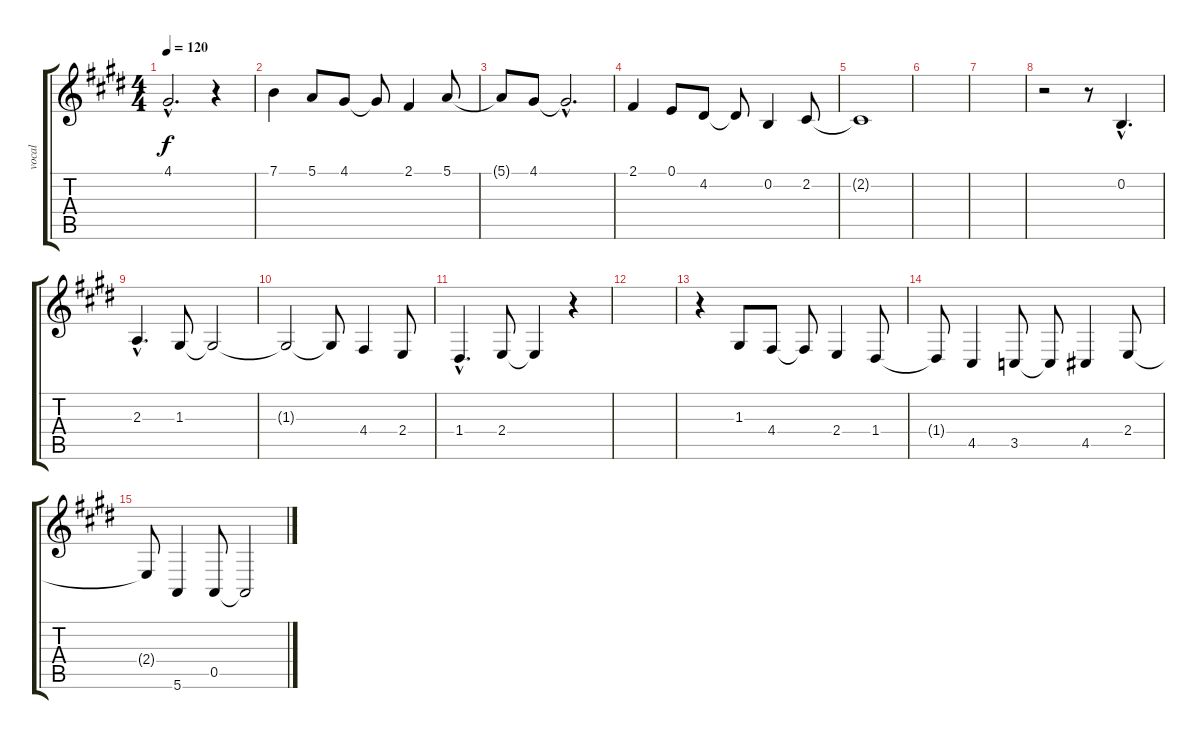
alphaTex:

\track ("vocal" "vocal") {instrument reedorgan}
\staff {score tabs}
\tuning (E4 B3 G3 D3 A2 E2) {hide}
\ts (4 4)
\tempo 120
\clef g2
\ks e
4.1{hac t}.2{d dy f} r.4 |
7.1.4 5.1.8 4.1.8 4.1{t}.8 2.1.4 5.1.8 |
5.1{t}.8 4.1.8 4.1{hac t}.2{d} |
2.1.4 0.1.8 4.2.8 4.2{t}.8 0.2.4 2.2.8 |
2.2{t}.1 |
|
|
r.2 r.8 0.2{hac}.4{d} |
2.3{hac}.4{d} 1.3.8 1.3{t}.2 |
1.3{t}.2 1.3{t}.8 4.4.4 2.4.8 |
1.4{hac}.4{d} 2.4.8 2.4{t}.4 r.4 |
|
r.4 1.3.8 4.4.8 4.4{t}.8 2.4.4 1.4.8 |
1.4{t}.8 4.5.4 3.5.8 3.5{t}.8 4.5.4 2.4.8 |
2.4{t}.8 5.6.4 0.5.8 0.5{t}.2
